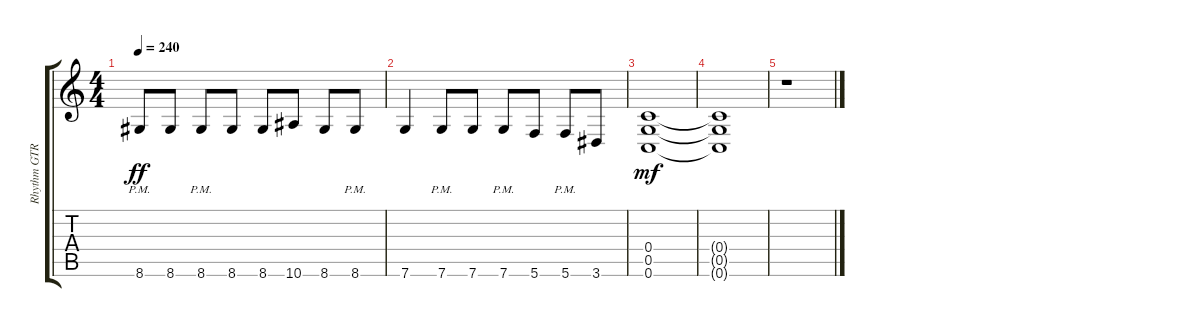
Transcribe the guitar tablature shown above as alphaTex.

\track ("Rhythm GTR 1" "Rhythm GTR") {instrument overdrivenguitar}
\staff {score tabs}
\tuning (D4 A3 F3 C3 G2 C2) {hide}
\ts (4 4)
\tempo 240
\clef g2
\ks aminor
8.6{pm}.8{dy ff} 8.6.8 8.6{pm}.8 8.6.8 8.6.8 10.6.8 8.6.8 8.6{pm}.8 |
7.6.4 7.6{pm}.8 7.6.8 7.6{pm}.8 5.6.8 5.6{pm}.8 3.6.8 |
(0.4 0.5 0.6).1{dy mf} |
(0.4{t} 0.5{t} 0.6{t}).1 |
r.1
